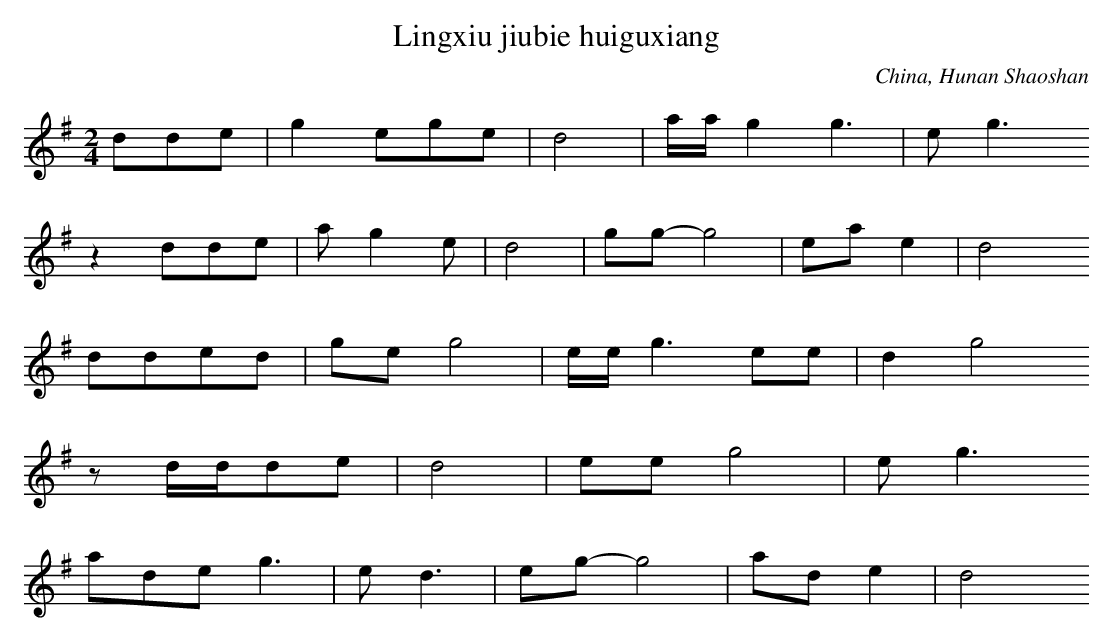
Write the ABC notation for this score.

X:1
T: Lingxiu jiubie huiguxiang
O: China, Hunan Shaoshan
M: 2/4
L: 1/16
K: G
d2d2e2 | g4e2g2e2 | d8 | aag4g6 | e2g6
z4d2d2e2 | a2g4e2 | d8 | g2g2-g8 | e2a2e4 | d8
d2d2e2d2 | g2e2g8 | eeg6e2e2 | d4g8
z2ddd2e2 | d8 | e2e2g8 | e2g6
a2d2e2g6 | e2d6 | e2g2-g8 | a2d2e4 | d8
